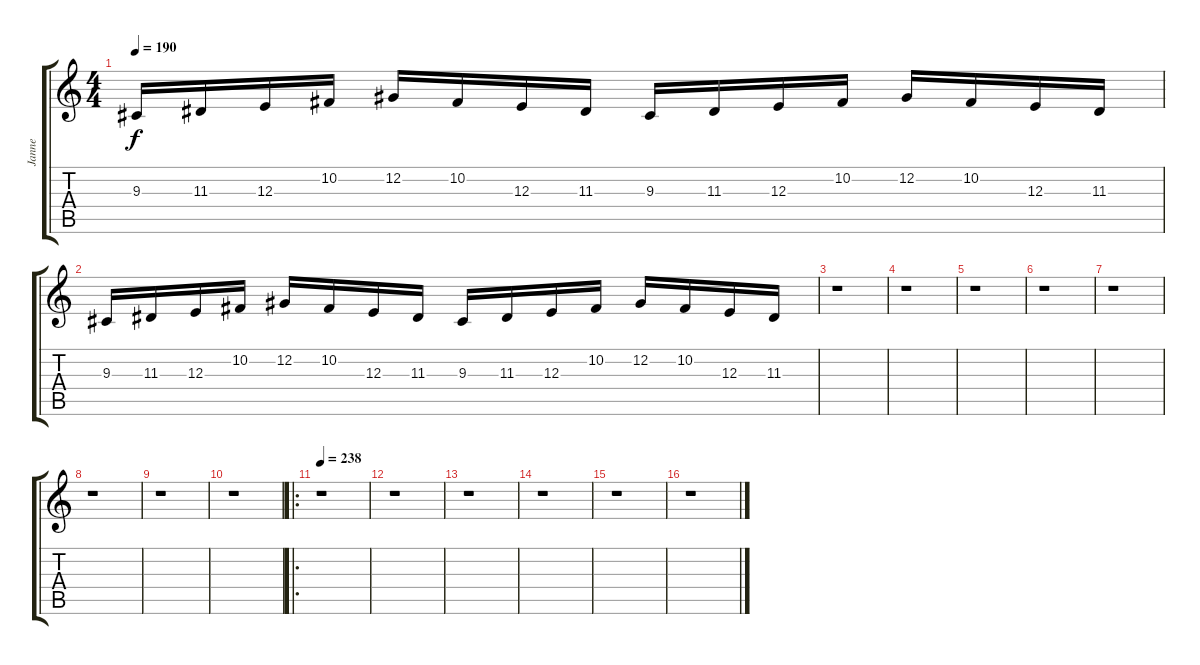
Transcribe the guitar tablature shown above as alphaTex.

\track ("Janne" "Janne") {instrument stringensemble1}
\staff {score tabs}
\tuning (Db4 Ab3 E3 B2 Gb2 Db2) {hide}
\ts (4 4)
\tempo 190
\clef g2
\ks c
9.3.16{dy f} 11.3.16 12.3.16 10.2.16 12.2.16 10.2.16 12.3.16 11.3.16 9.3.16 11.3.16 12.3.16 10.2.16 12.2.16 10.2.16 12.3.16 11.3.16 |
9.3.16 11.3.16 12.3.16 10.2.16 12.2.16 10.2.16 12.3.16 11.3.16 9.3.16 11.3.16 12.3.16 10.2.16 12.2.16 10.2.16 12.3.16 11.3.16 |
r.1 |
r.1 |
r.1 |
r.1 |
r.1 |
r.1 |
r.1 |
r.1 |
\ro
\tempo 238
r.1 |
r.1 |
r.1 |
r.1 |
r.1 |
r.1
